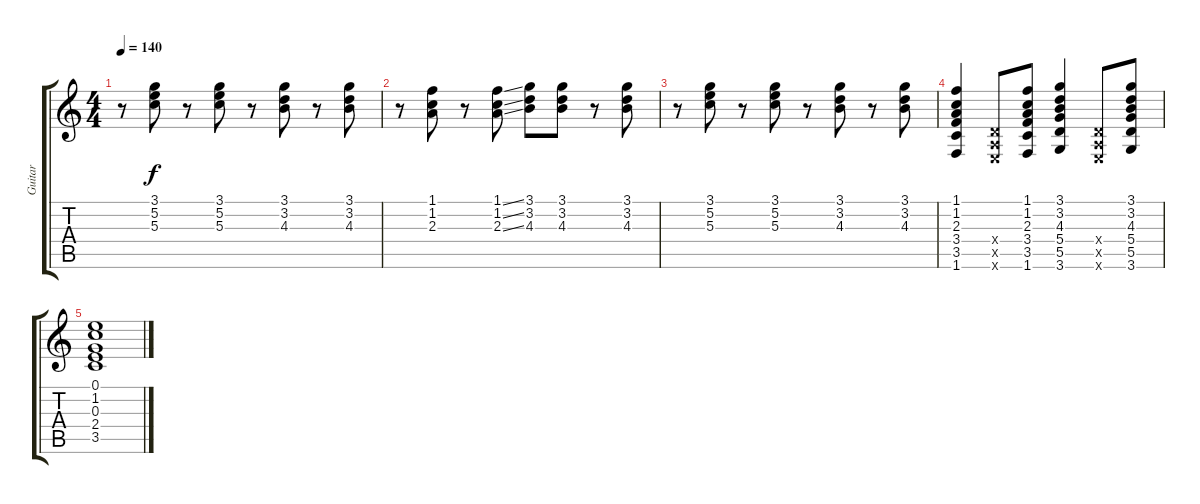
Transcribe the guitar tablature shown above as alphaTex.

\track ("Guitar" "Guitar") {instrument electricguitarclean}
\staff {score tabs}
\tuning (E4 B3 G3 D3 A2 E2) {hide}
\ts (4 4)
\tempo 140
\clef g2
\ks c
r.8{dy f} (3.1 5.2 5.3).8 r.8 (3.1 5.2 5.3).8 r.8 (3.1 3.2 4.3).8 r.8 (3.1 3.2 4.3).8 |
r.8 (1.1 1.2 2.3).8 r.8 (1.1{ss} 1.2{ss} 2.3{ss}).8 (3.1 3.2 4.3).8 (3.1 3.2 4.3).8 r.8 (3.1 3.2 4.3).8 |
r.8 (3.1 5.2 5.3).8 r.8 (3.1 5.2 5.3).8 r.8 (3.1 3.2 4.3).8 r.8 (3.1 3.2 4.3).8 |
(1.1 1.2 2.3 3.4 3.5 1.6).4 (0.4{x} 0.5{x} 0.6{x}).8 (1.1 1.2 2.3 3.4 3.5 1.6).8 (3.1 3.2 4.3 5.4 5.5 3.6).4 (0.4{x} 0.5{x} 0.6{x}).8 (3.1 3.2 4.3 5.4 5.5 3.6).8 |
(0.1 1.2 0.3 2.4 3.5).1
